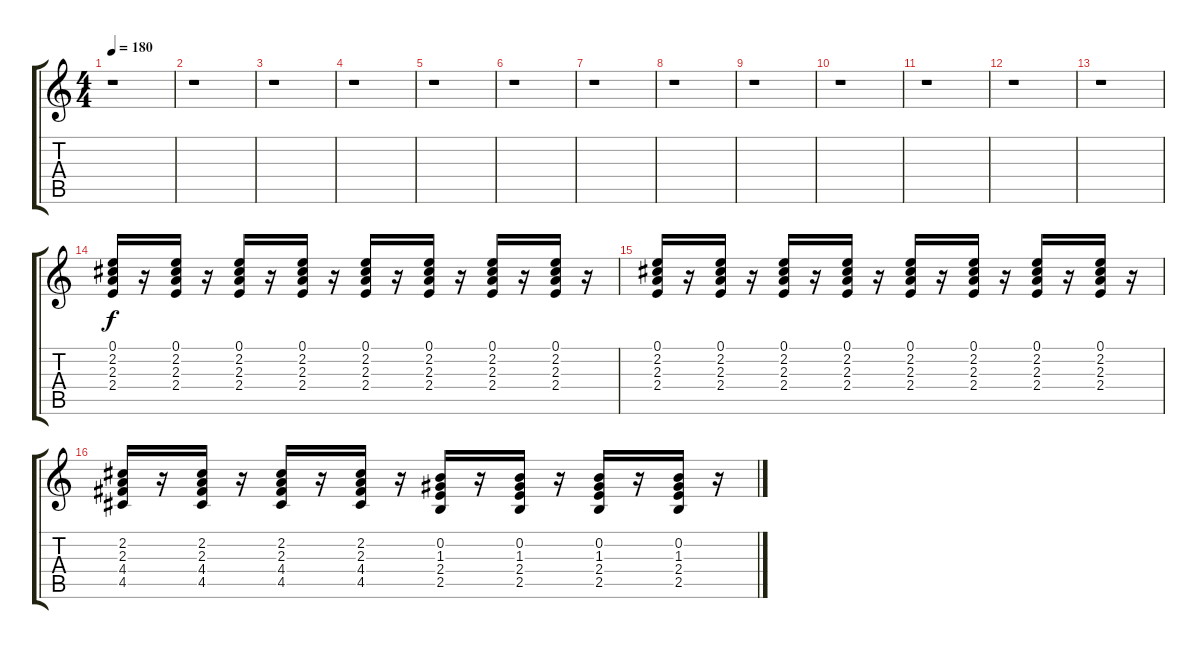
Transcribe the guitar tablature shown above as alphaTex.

\track "" {instrument acousticguitarsteel}
\staff {score tabs}
\tuning (E4 B3 G3 D3 A2 E2) {hide}
\ts (4 4)
\tempo 180
\clef g2
\ks c
r.1{dy f} |
r.1 |
r.1 |
r.1 |
r.1 |
r.1 |
r.1 |
r.1 |
r.1 |
r.1 |
r.1 |
r.1 |
r.1 |
(0.1 2.2 2.3 2.4).16 r.16 (0.1 2.2 2.3 2.4).16 r.16 (0.1 2.2 2.3 2.4).16 r.16 (0.1 2.2 2.3 2.4).16 r.16 (0.1 2.2 2.3 2.4).16 r.16 (0.1 2.2 2.3 2.4).16 r.16 (0.1 2.2 2.3 2.4).16 r.16 (0.1 2.2 2.3 2.4).16 r.16 |
(0.1 2.2 2.3 2.4).16 r.16 (0.1 2.2 2.3 2.4).16 r.16 (0.1 2.2 2.3 2.4).16 r.16 (0.1 2.2 2.3 2.4).16 r.16 (0.1 2.2 2.3 2.4).16 r.16 (0.1 2.2 2.3 2.4).16 r.16 (0.1 2.2 2.3 2.4).16 r.16 (0.1 2.2 2.3 2.4).16 r.16 |
(2.2 2.3 4.4 4.5).16 r.16 (2.2 2.3 4.4 4.5).16 r.16 (2.2 2.3 4.4 4.5).16 r.16 (2.2 2.3 4.4 4.5).16 r.16 (0.2 1.3 2.4 2.5).16 r.16 (0.2 1.3 2.4 2.5).16 r.16 (0.2 1.3 2.4 2.5).16 r.16 (0.2 1.3 2.4 2.5).16 r.16
